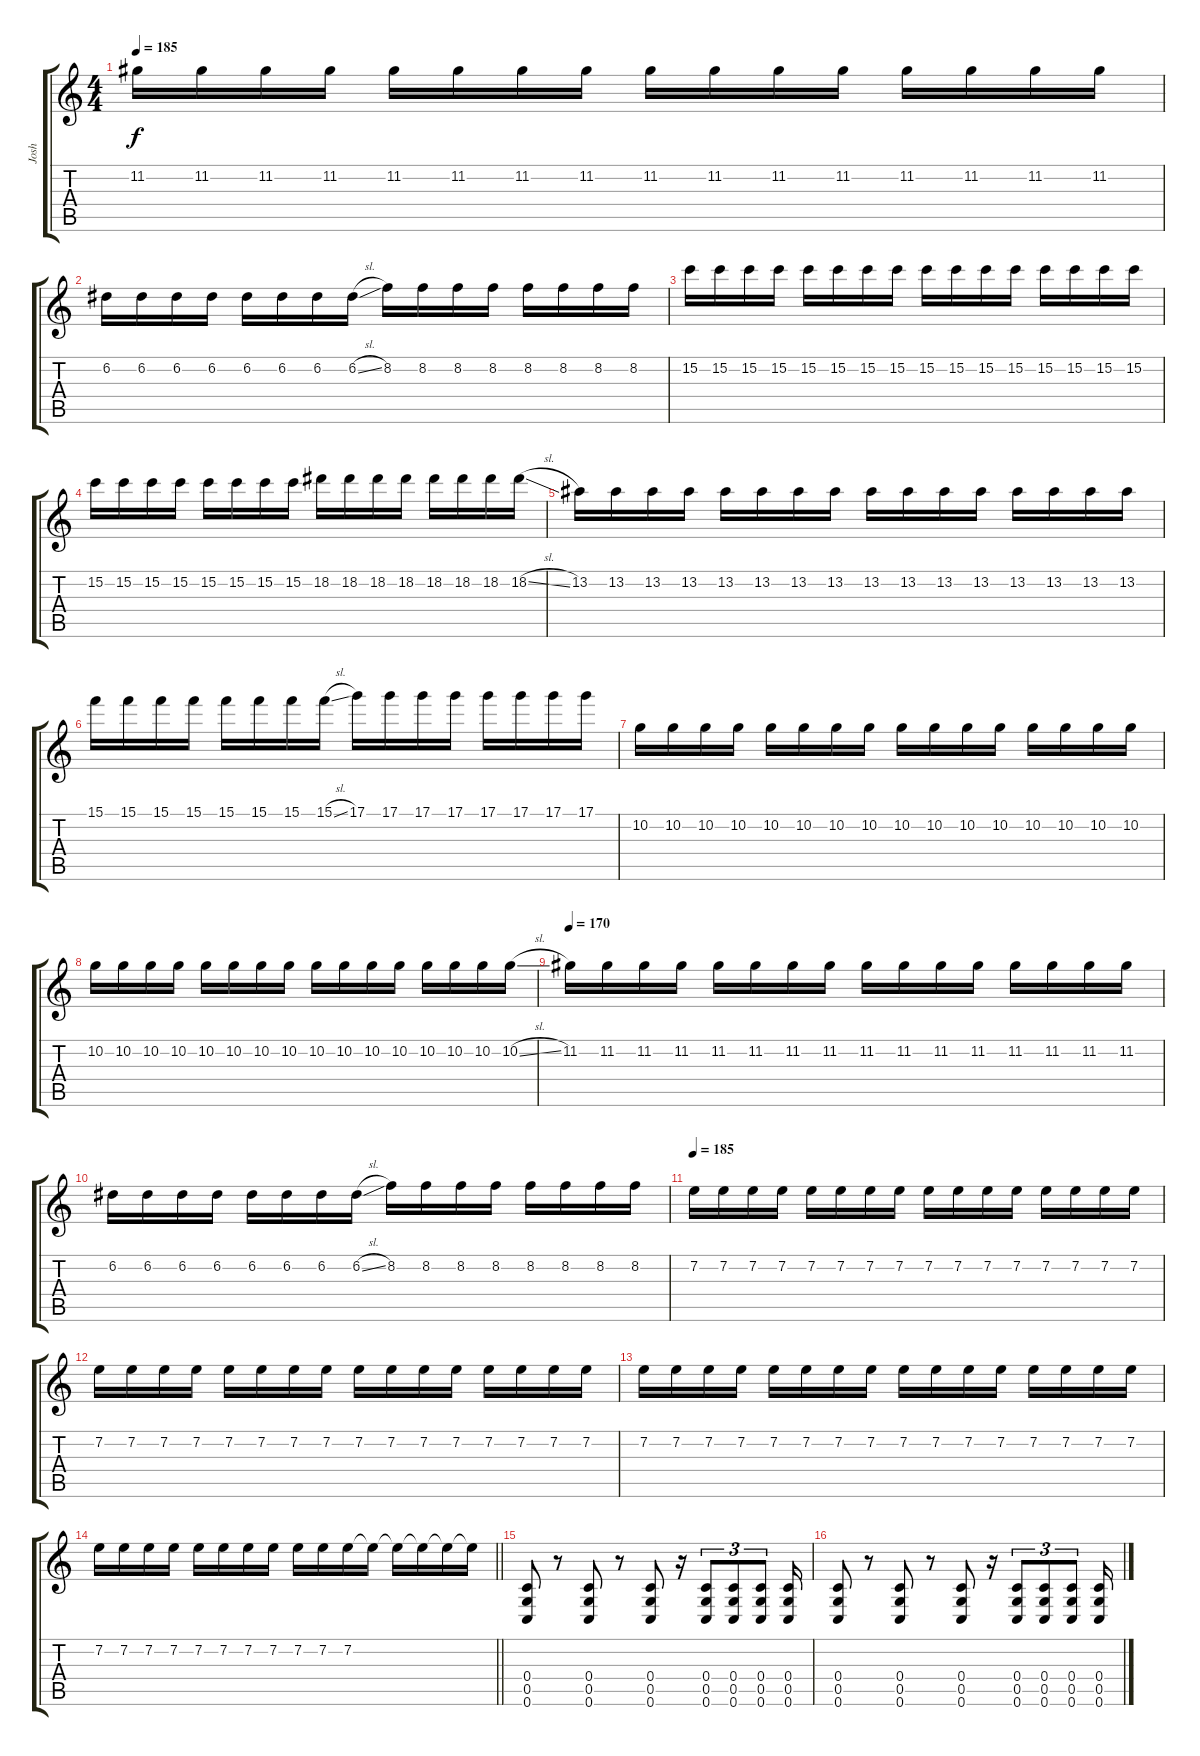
\track ("Josh" "Josh") {instrument distortionguitar}
\staff {score tabs}
\tuning (D4 A3 F3 C3 G2 C2) {hide}
\ts (4 4)
\tempo 185
\clef g2
\ks c
11.2.16{dy f} 11.2.16 11.2.16 11.2.16 11.2.16 11.2.16 11.2.16 11.2.16 11.2.16 11.2.16 11.2.16 11.2.16 11.2.16 11.2.16 11.2.16 11.2.16 |
6.2.16 6.2.16 6.2.16 6.2.16 6.2.16 6.2.16 6.2.16 6.2{sl}.16 8.2.16 8.2.16 8.2.16 8.2.16 8.2.16 8.2.16 8.2.16 8.2.16 |
15.2.16 15.2.16 15.2.16 15.2.16 15.2.16 15.2.16 15.2.16 15.2.16 15.2.16 15.2.16 15.2.16 15.2.16 15.2.16 15.2.16 15.2.16 15.2.16 |
15.2.16 15.2.16 15.2.16 15.2.16 15.2.16 15.2.16 15.2.16 15.2.16 18.2.16 18.2.16 18.2.16 18.2.16 18.2.16 18.2.16 18.2.16 18.2{sl}.16 |
13.2.16 13.2.16 13.2.16 13.2.16 13.2.16 13.2.16 13.2.16 13.2.16 13.2.16 13.2.16 13.2.16 13.2.16 13.2.16 13.2.16 13.2.16 13.2.16 |
15.1.16 15.1.16 15.1.16 15.1.16 15.1.16 15.1.16 15.1.16 15.1{sl}.16 17.1.16 17.1.16 17.1.16 17.1.16 17.1.16 17.1.16 17.1.16 17.1.16 |
10.2.16 10.2.16 10.2.16 10.2.16 10.2.16 10.2.16 10.2.16 10.2.16 10.2.16 10.2.16 10.2.16 10.2.16 10.2.16 10.2.16 10.2.16 10.2.16 |
10.2.16 10.2.16 10.2.16 10.2.16 10.2.16 10.2.16 10.2.16 10.2.16 10.2.16 10.2.16 10.2.16 10.2.16 10.2.16 10.2.16 10.2.16 10.2{sl}.16 |
\tempo 170
11.2.16 11.2.16 11.2.16 11.2.16 11.2.16 11.2.16 11.2.16 11.2.16 11.2.16 11.2.16 11.2.16 11.2.16 11.2.16 11.2.16 11.2.16 11.2.16 |
6.2.16 6.2.16 6.2.16 6.2.16 6.2.16 6.2.16 6.2.16 6.2{sl}.16 8.2.16 8.2.16 8.2.16 8.2.16 8.2.16 8.2.16 8.2.16 8.2.16 |
\tempo 185
7.2.16 7.2.16 7.2.16 7.2.16 7.2.16 7.2.16 7.2.16 7.2.16 7.2.16 7.2.16 7.2.16 7.2.16 7.2.16 7.2.16 7.2.16 7.2.16 |
7.2.16 7.2.16 7.2.16 7.2.16 7.2.16 7.2.16 7.2.16 7.2.16 7.2.16 7.2.16 7.2.16 7.2.16 7.2.16 7.2.16 7.2.16 7.2.16 |
7.2.16 7.2.16 7.2.16 7.2.16 7.2.16 7.2.16 7.2.16 7.2.16 7.2.16 7.2.16 7.2.16 7.2.16 7.2.16 7.2.16 7.2.16 7.2.16 |
\barLineRight lightlight
7.2.16 7.2.16 7.2.16 7.2.16 7.2.16 7.2.16 7.2.16 7.2.16 7.2.16 7.2.16 7.2.16 7.2{t}.16 7.2{t}.16 7.2{t}.16 7.2{t}.16 7.2{t}.16 |
\section ("" "")
(0.4 0.5 0.6).8 r.8 (0.4 0.5 0.6).8 r.8 (0.4 0.5 0.6).8 r.16 (0.4 0.5 0.6).8{tu (3 2)} (0.4 0.5 0.6).8{tu (3 2)} (0.4 0.5 0.6).8{tu (3 2)} (0.4 0.5 0.6).16 |
(0.4 0.5 0.6).8 r.8 (0.4 0.5 0.6).8 r.8 (0.4 0.5 0.6).8 r.16 (0.4 0.5 0.6).8{tu (3 2)} (0.4 0.5 0.6).8{tu (3 2)} (0.4 0.5 0.6).8{tu (3 2)} (0.4 0.5 0.6).16
